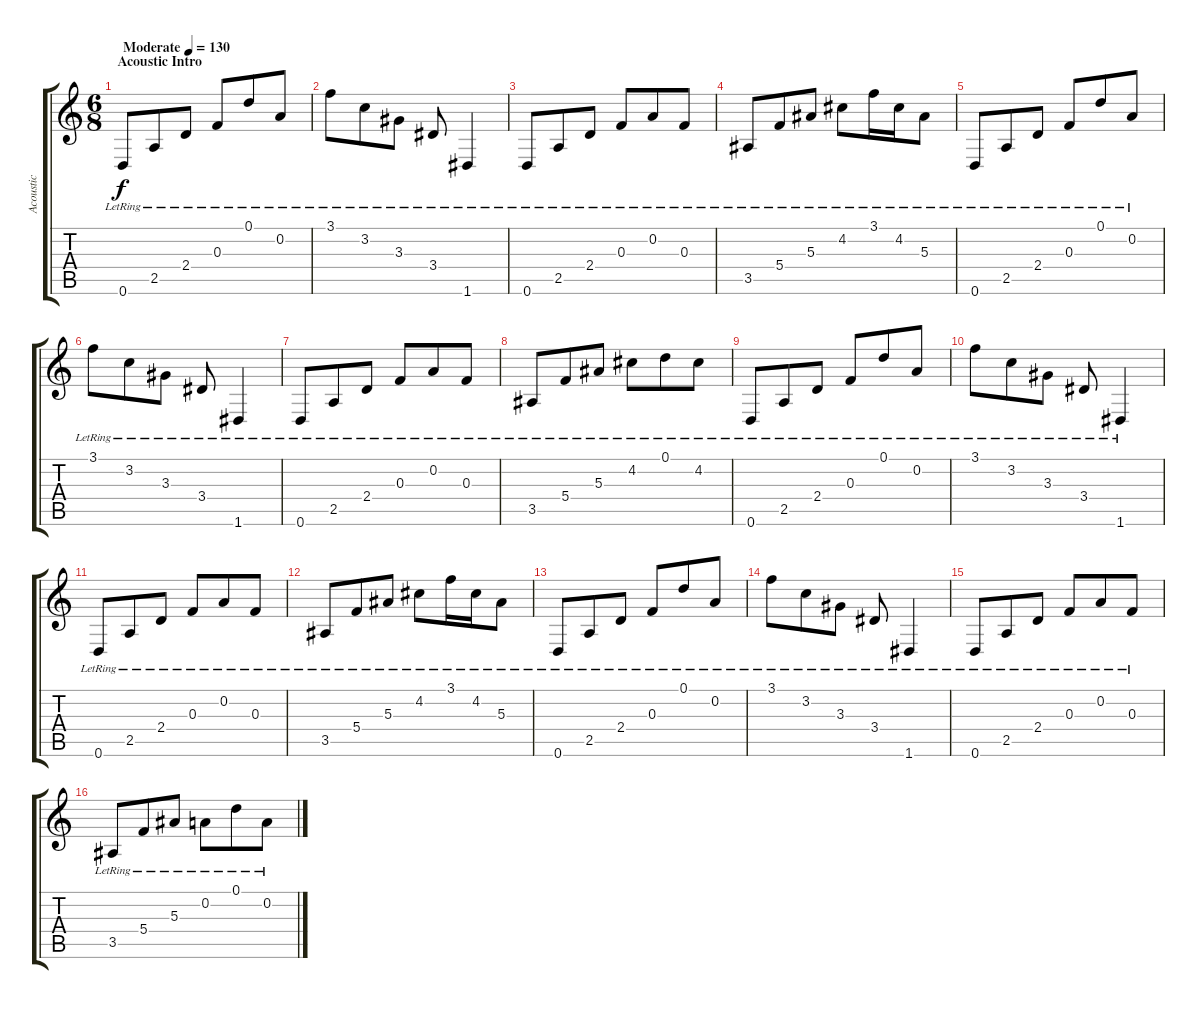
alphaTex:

\track ("Acoustic" "Acoustic") {instrument acousticguitarsteel}
\staff {score tabs}
\tuning (D4 A3 F3 C3 G2 D2) {hide}
\ts (6 8)
\section ("" "Acoustic Intro")
\tempo (130 "Moderate")
\clef g2
\ks c
0.6{lr}.8{dy f instrument acousticguitarsteel} 2.5{lr}.8 2.4{lr}.8 0.3{lr}.8 0.1{lr}.8 0.2{lr}.8 |
3.1{lr}.8 3.2{lr}.8 3.3{lr}.8 3.4{lr}.8 1.6{lr}.4 |
0.6{lr}.8 2.5{lr}.8 2.4{lr}.8 0.3{lr}.8 0.2{lr}.8 0.3{lr}.8 |
3.5{lr}.8 5.4{lr}.8 5.3{lr}.8 4.2{lr}.8 3.1{lr}.16 4.2{lr}.16 5.3{lr}.8 |
0.6{lr}.8 2.5{lr}.8 2.4{lr}.8 0.3{lr}.8 0.1{lr}.8 0.2{lr}.8 |
3.1{lr}.8 3.2{lr}.8 3.3{lr}.8 3.4{lr}.8 1.6{lr}.4 |
0.6{lr}.8 2.5{lr}.8 2.4{lr}.8 0.3{lr}.8 0.2{lr}.8 0.3{lr}.8 |
3.5{lr}.8 5.4{lr}.8 5.3{lr}.8 4.2{lr}.8 0.1{lr}.8 4.2{lr}.8 |
0.6{lr}.8 2.5{lr}.8 2.4{lr}.8 0.3{lr}.8 0.1{lr}.8 0.2{lr}.8 |
3.1{lr}.8 3.2{lr}.8 3.3{lr}.8 3.4{lr}.8 1.6{lr}.4 |
0.6{lr}.8 2.5{lr}.8 2.4{lr}.8 0.3{lr}.8 0.2{lr}.8 0.3{lr}.8 |
3.5{lr}.8 5.4{lr}.8 5.3{lr}.8 4.2{lr}.8 3.1{lr}.16 4.2{lr}.16 5.3{lr}.8 |
0.6{lr}.8 2.5{lr}.8 2.4{lr}.8 0.3{lr}.8 0.1{lr}.8 0.2{lr}.8 |
3.1{lr}.8 3.2{lr}.8 3.3{lr}.8 3.4{lr}.8 1.6{lr}.4 |
0.6{lr}.8 2.5{lr}.8 2.4{lr}.8 0.3{lr}.8 0.2{lr}.8 0.3{lr}.8 |
3.5{lr}.8 5.4{lr}.8 5.3{lr}.8 0.2{lr}.8 0.1{lr}.8 0.2{lr}.8
